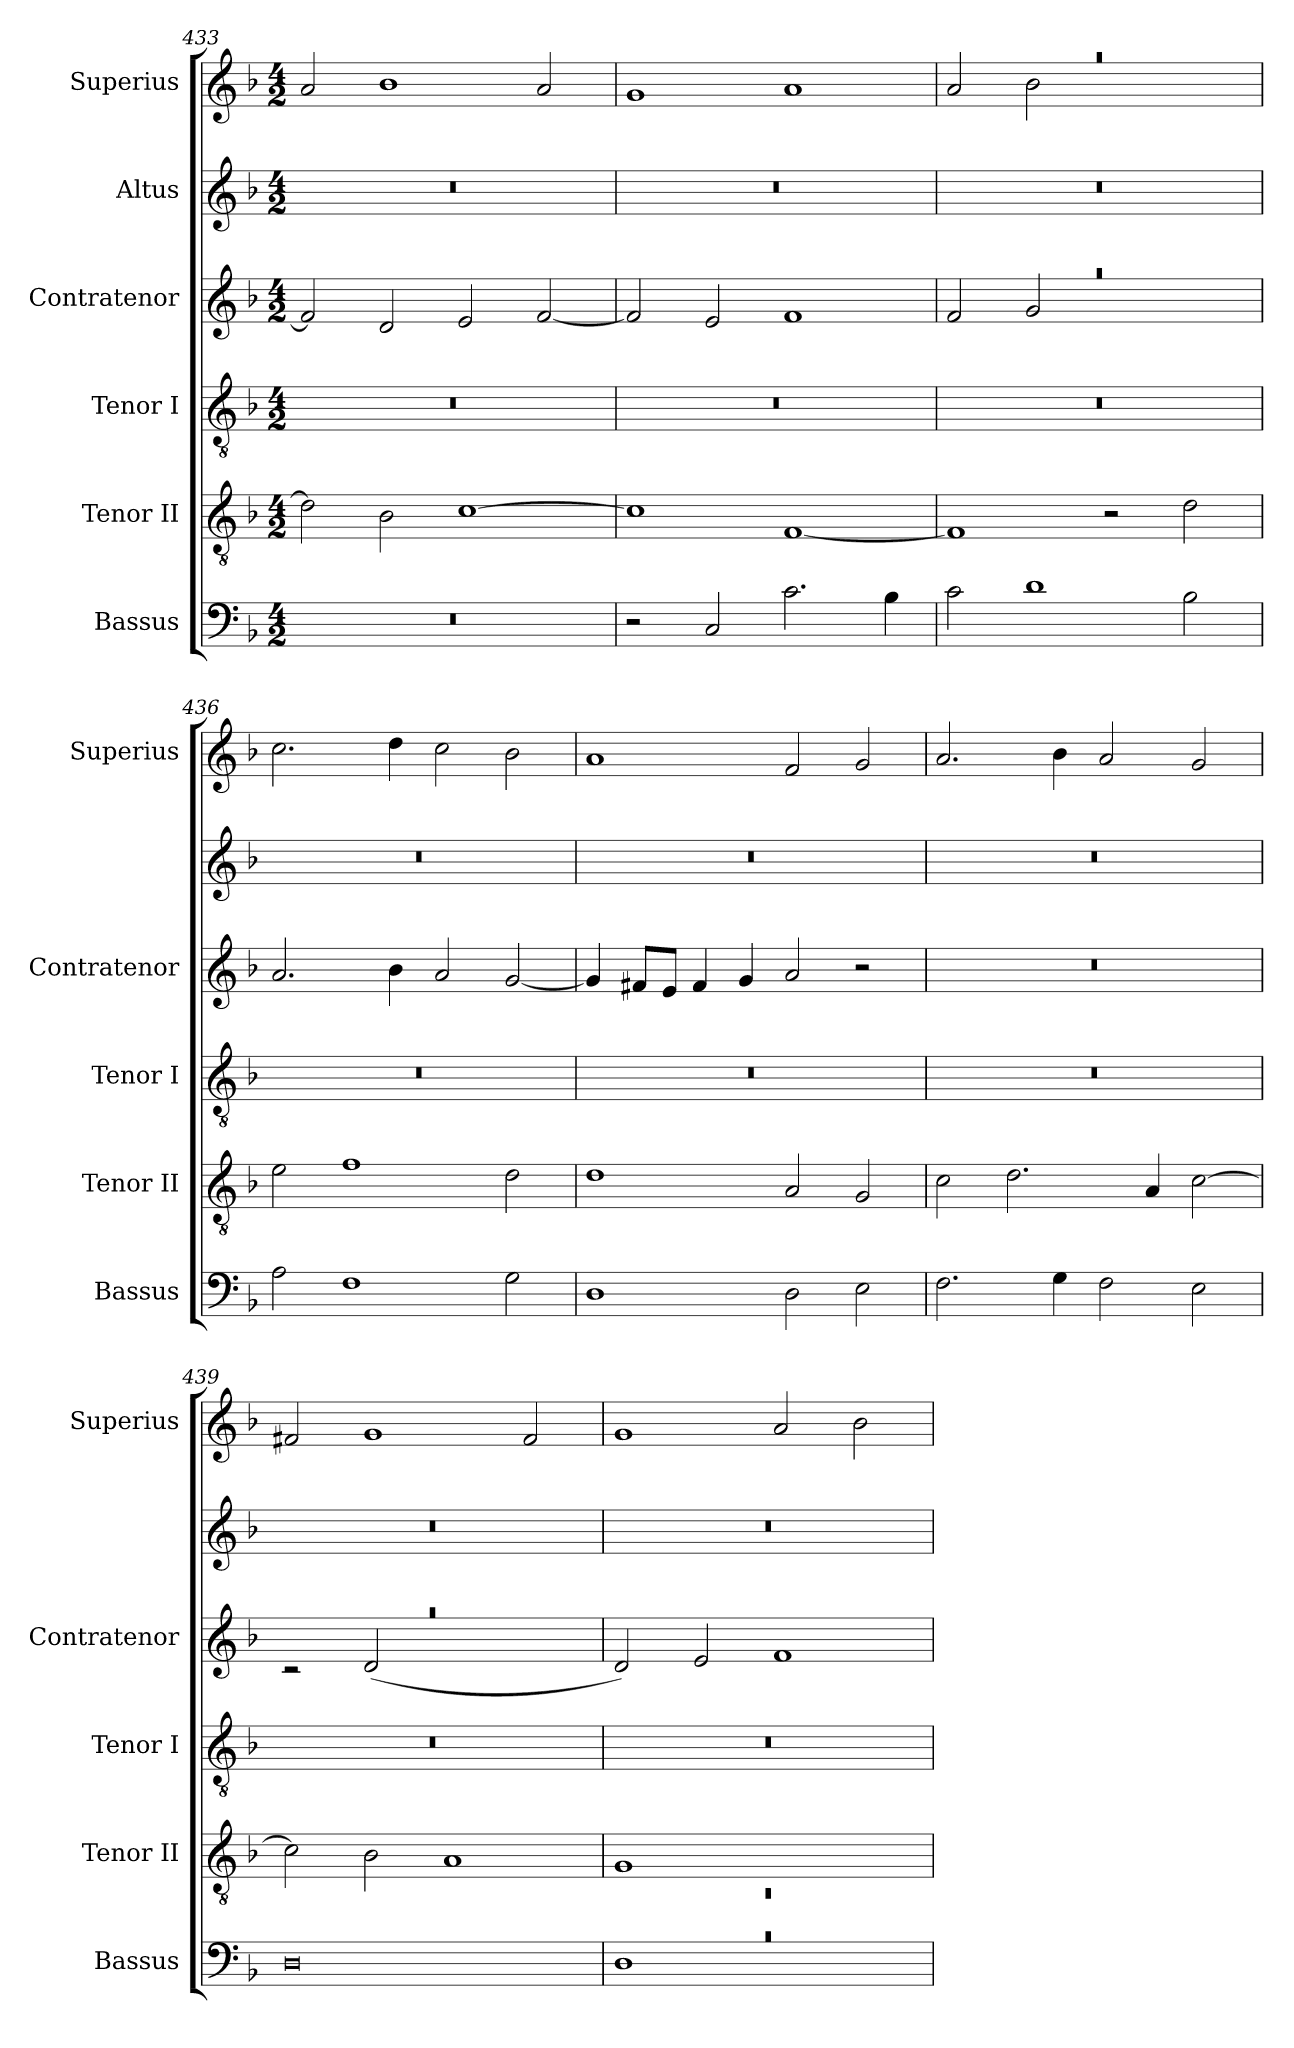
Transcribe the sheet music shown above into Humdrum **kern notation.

**kern	**kern	**kern	**kern	**kern	**kern
*part6	*part5	*part4	*part3	*part2	*part1
*staff6	*staff5	*staff4	*staff3	*staff2	*staff1
*I"Bassus	*I"Tenor II	*I"Tenor I	*I"Contratenor	*I"Altus	*I"Superius
*I'Bassus	*I'Tenor II	*I'Tenor I	*I'Contratenor	*	*I'Superius
*clefF4	*clefGv2	*clefGv2	*clefG2	*clefG2	*clefG2
*k[b-]	*k[b-]	*k[b-]	*k[b-]	*k[b-]	*k[b-]
*F:	*F:	*F:	*F:	*F:	*F:
*M4/2	*M4/2	*M4/2	*M4/2	*M4/2	*M4/2
=433	=433	=433	=433	=433	=433
0r	2d\]	0r	2f/]	0r	2a/
.	2B-\	.	2d/	.	1b-
.	[>1c	.	2e/	.	.
.	.	.	[<2f/	.	2a/
=434	=434	=434	=434	=434	=434
2r	1c]	0r	2f/]	0r	1g
2C/	.	.	2e/	.	.
2.c\	[<1F	.	1f	.	1a
4B-\	.	.	.	.	.
=435	=435	=435	=435	=435	=435
!	!	!	!LO:N:vis=1	!	!LO:N:vis=1
*	*	*	*^	*	*^
2c\	1F]	0r	0raa	2f/	0r	0raa	2a/
1d	.	.	.	2g/	.	.	2b-\
.	2r	.	.	1ryy	.	.	1ryy
2B-\	2d\	.	.	.	.	.	.
*	*	*	*v	*v	*	*v	*v
=436	=436	=436	=436	=436	=436
2A\	2e\	0r	2.a/	0r	2.cc\
1F	1f	.	.	.	.
.	.	.	4b-\	.	4dd\
.	.	.	2a/	.	2cc\
2G\	2d\	.	[<2g/	.	2b-\
!!LO:LB:g=z
=437	=437	=437	=437	=437	=437
1D	1d	0r	4g/]	0r	1a
.	.	.	8f#X/L	.	.
.	.	.	8e/J	.	.
.	.	.	4f#/	.	.
.	.	.	4g/	.	.
2D\	2A/	.	2a/	.	2f/
2E\	2G/	.	2r	.	2g/
=438	=438	=438	=438	=438	=438
2.F\	2c\	0r	0r	0r	2.a/
.	2.d\	.	.	.	.
4G\	.	.	.	.	4b-\
2F\	.	.	.	.	2a/
.	4A/	.	.	.	.
2E\	[>2c\	.	.	.	2g/
=439	=439	=439	=439	=439	=439
!	!	!	!LO:N:vis=1	!	!
*	*	*	*^	*	*
0D	2c\]	0r	0raa	2rc	0r	2f#X/
.	2B-\	.	.	(<2d/	.	1g
.	1A	.	.	1ryy	.	.
.	.	.	.	.	.	2f#/
*	*	*	*v	*v	*	*
=440	=440	=440	=440	=440	=440
*	*^	*	*	*	*
!LO:N:vis=1	!	!LO:N:vis=1	!	!	!	!
*^	*	*	*	*	*	*
0rc	1D	1G	0rC	0r	2d/)	0r	1g
.	.	.	.	.	2e/	.	.
.	1ryy	1ryy	.	.	1f	.	2a/
.	.	.	.	.	.	.	2b-\
*v	*v	*	*	*	*	*	*
*	*v	*v	*	*	*	*
=	=	=	=	=	=
*-	*-	*-	*-	*-	*-
